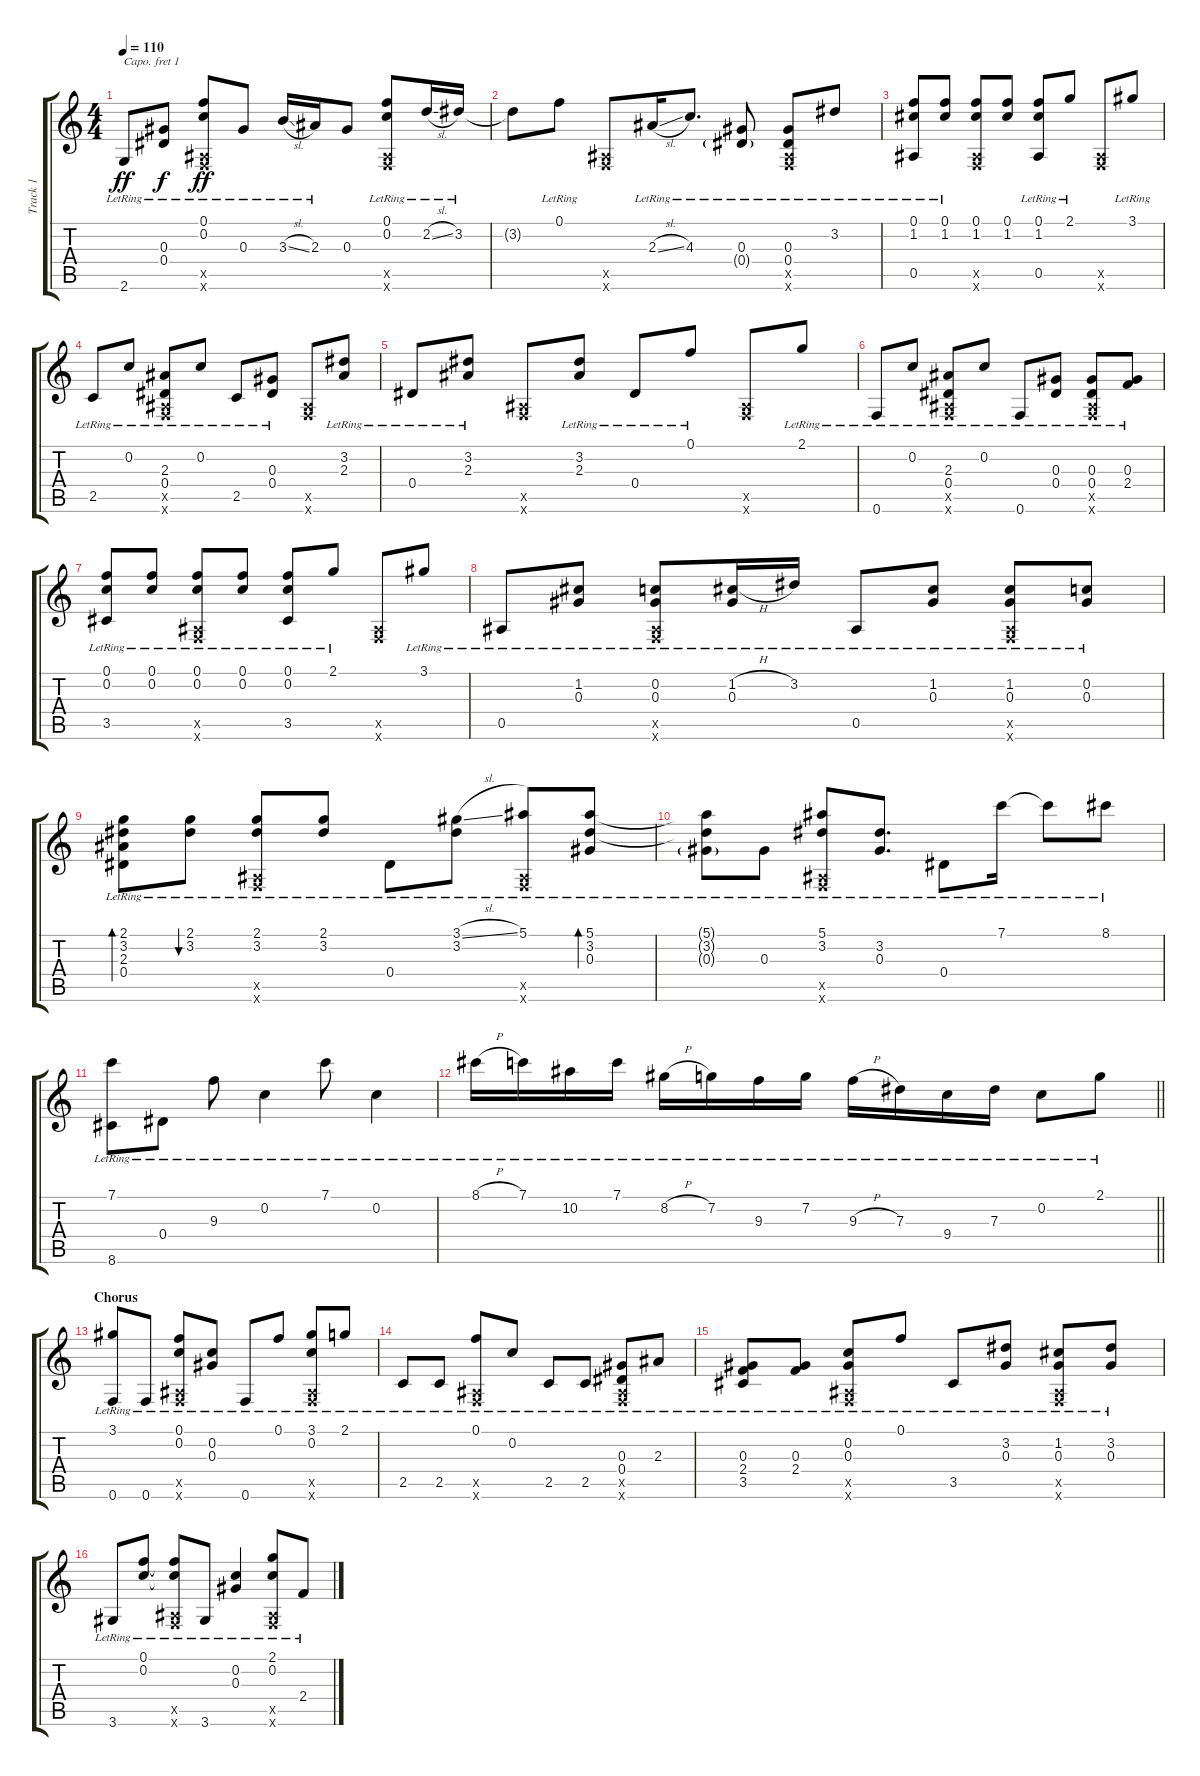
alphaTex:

\track ("Track 1" "Track 1") {instrument acousticguitarsteel}
\staff {score tabs}
\capo 1
\tuning (E4 B3 G3 D3 A2 E2) {hide}
\ts (4 4)
\tempo 110
\clef g2
\ks c
2.6{lr}.8{dy ff} (0.3{lr} 0.4{lr}).8{dy f} (0.1 0.2{lr} 0.5{x} 0.6{x}).8{dy ff} 0.3{lr}.8 3.3{sl lr}.16 2.3{lr}.16 0.3.8 (0.1 0.2{lr} 0.5{x} 0.6{x}).8 2.2{sl lr}.16 3.2{lr}.16 |
3.2{t}.8 0.1{lr}.8 (0.5{x} 0.6{x}).8 2.3{sl lr}.16 4.3{lr}.8{d} (0.3{lr} 0.4{g lr}).8 (0.3{lr} 0.4{lr} 0.5{x} 0.6{x}).8 3.2{lr}.8 |
(0.1{lr} 1.2 0.5{lr}).8 (0.1{lr} 1.2).8 (0.1 1.2 0.5{x} 0.6{x}).8 (0.1 1.2).8 (0.1{lr} 1.2 0.5{lr}).8 2.1{lr}.8 (0.5{x} 0.6{x}).8 3.1{lr}.8 |
2.5{lr}.8 0.2{lr}.8 (2.3{lr} 0.4{lr} 0.5{x} 0.6{x}).8 0.2{lr}.8 2.5{lr}.8 (0.3{lr} 0.4{lr}).8 (0.5{x} 0.6{x}).8 (3.2{lr} 2.3{lr}).8 |
0.4{lr}.8 (3.2{lr} 2.3{lr}).8 (0.5{x} 0.6{x}).8 (3.2{lr} 2.3{lr}).8 0.4{lr}.8 0.1{lr}.8 (0.5{x} 0.6{x}).8 2.1{lr}.8 |
0.6{lr}.8 0.2{lr}.8 (2.3{lr} 0.4{lr} 0.5{x} 0.6{x}).8 0.2{lr}.8 0.6{lr}.8 (0.3{lr} 0.4{lr}).8 (0.3{lr} 0.4{lr} 0.5{x} 0.6{x}).8 (0.3{lr} 2.4{lr}).8 |
(0.1 0.2 3.5{lr}).8 (0.1{lr} 0.2{lr}).8 (0.1 0.2{lr} 0.5{x} 0.6{x}).8 (0.1{lr} 0.2{lr}).8 (0.1{lr} 0.2{lr} 3.5{lr}).8 2.1{lr}.8 (0.5{x} 0.6{x}).8 3.1{lr}.8 |
0.5{lr}.8 (1.2{lr} 0.3{lr}).8 (0.2{lr} 0.3{lr} 0.5{x} 0.6{x}).8 (1.2{h lr} 0.3{lr}).16 3.2{lr}.16 0.5{lr}.8 (1.2{lr} 0.3{lr}).8 (1.2{lr} 0.3{lr} 0.5{x} 0.6{x}).8 (0.2{lr} 0.3{lr}).8 |
(2.1{lr} 3.2{lr} 2.3 0.4{lr}).8{bd 30} (2.1{lr} 3.2{lr}).8{bu 30} (2.1{lr} 3.2{lr} 0.5{x} 0.6{x}).8 (2.1{lr} 3.2{lr}).8 0.4{lr}.8 (3.1{sl lr} 3.2{lr}).8 (5.1{lr} 0.5{x} 0.6{x}).8 (5.1{lr} 3.2{lr} 0.3).8{bd 30} |
(5.1{lr t} 3.2{lr t} 0.3{g}).8 0.3{lr}.8 (5.1{lr} 3.2{lr} 0.5{x} 0.6{x}).8 (3.2{lr} 0.3{lr}).8{d} 0.4{lr}.8 7.1{lr}.16 7.1{lr t}.8 8.1{lr}.8 |
(7.1{lr} 8.6{lr}).8 0.4{lr}.8 9.3{lr}.8 0.2{lr}.4 7.1{lr}.8 0.2{lr}.4 |
\barLineRight lightlight
8.1{h lr}.16 7.1{lr}.16 10.2{lr}.16 7.1{lr}.16 8.2{h lr}.16 7.2{lr}.16 9.3{lr}.16 7.2{lr}.16 9.3{h lr}.16 7.3{lr}.16 9.4{lr}.16 7.3{lr}.16 0.2{lr}.8 2.1{lr}.8 |
\section ("" "Chorus")
(3.1{lr} 0.6).8 0.6{lr}.8 (0.1 0.2{lr} 0.5{x} 0.6{x}).8 (0.2{lr} 0.3{lr}).8 0.6{lr}.8 0.1{lr}.8 (3.1{lr} 0.2{lr} 0.5{x} 0.6{x}).8 2.1{lr}.8 |
2.5{lr}.8 2.5{lr}.8 (0.1{lr} 0.5{x} 0.6{x}).8 0.2{lr}.8 2.5{lr}.8 2.5{lr}.8 (0.3{lr} 0.4{lr} 0.5{x} 0.6{x}).8 2.3{lr}.8 |
(0.3{lr} 2.4{lr} 3.5).8 (0.3{lr} 2.4{lr}).8 (0.2{lr} 0.3{lr} 0.5{x} 0.6{x}).8 0.1{lr}.8 3.5{lr}.8 (3.2{lr} 0.3{lr}).8 (1.2{lr} 0.3{lr} 0.5{x} 0.6{x}).8 (3.2{lr} 0.3{lr}).8 |
3.6{lr}.8 (0.1{lr} 0.2{lr}).8 (0.1{lr t} 0.2{lr t} 0.5{x} 0.6{x}).8 3.6{lr}.8 (0.2{lr} 0.3{lr}).4 (2.1{lr} 0.2{lr} 0.5{x} 0.6{x}).8 2.4{lr}.8
